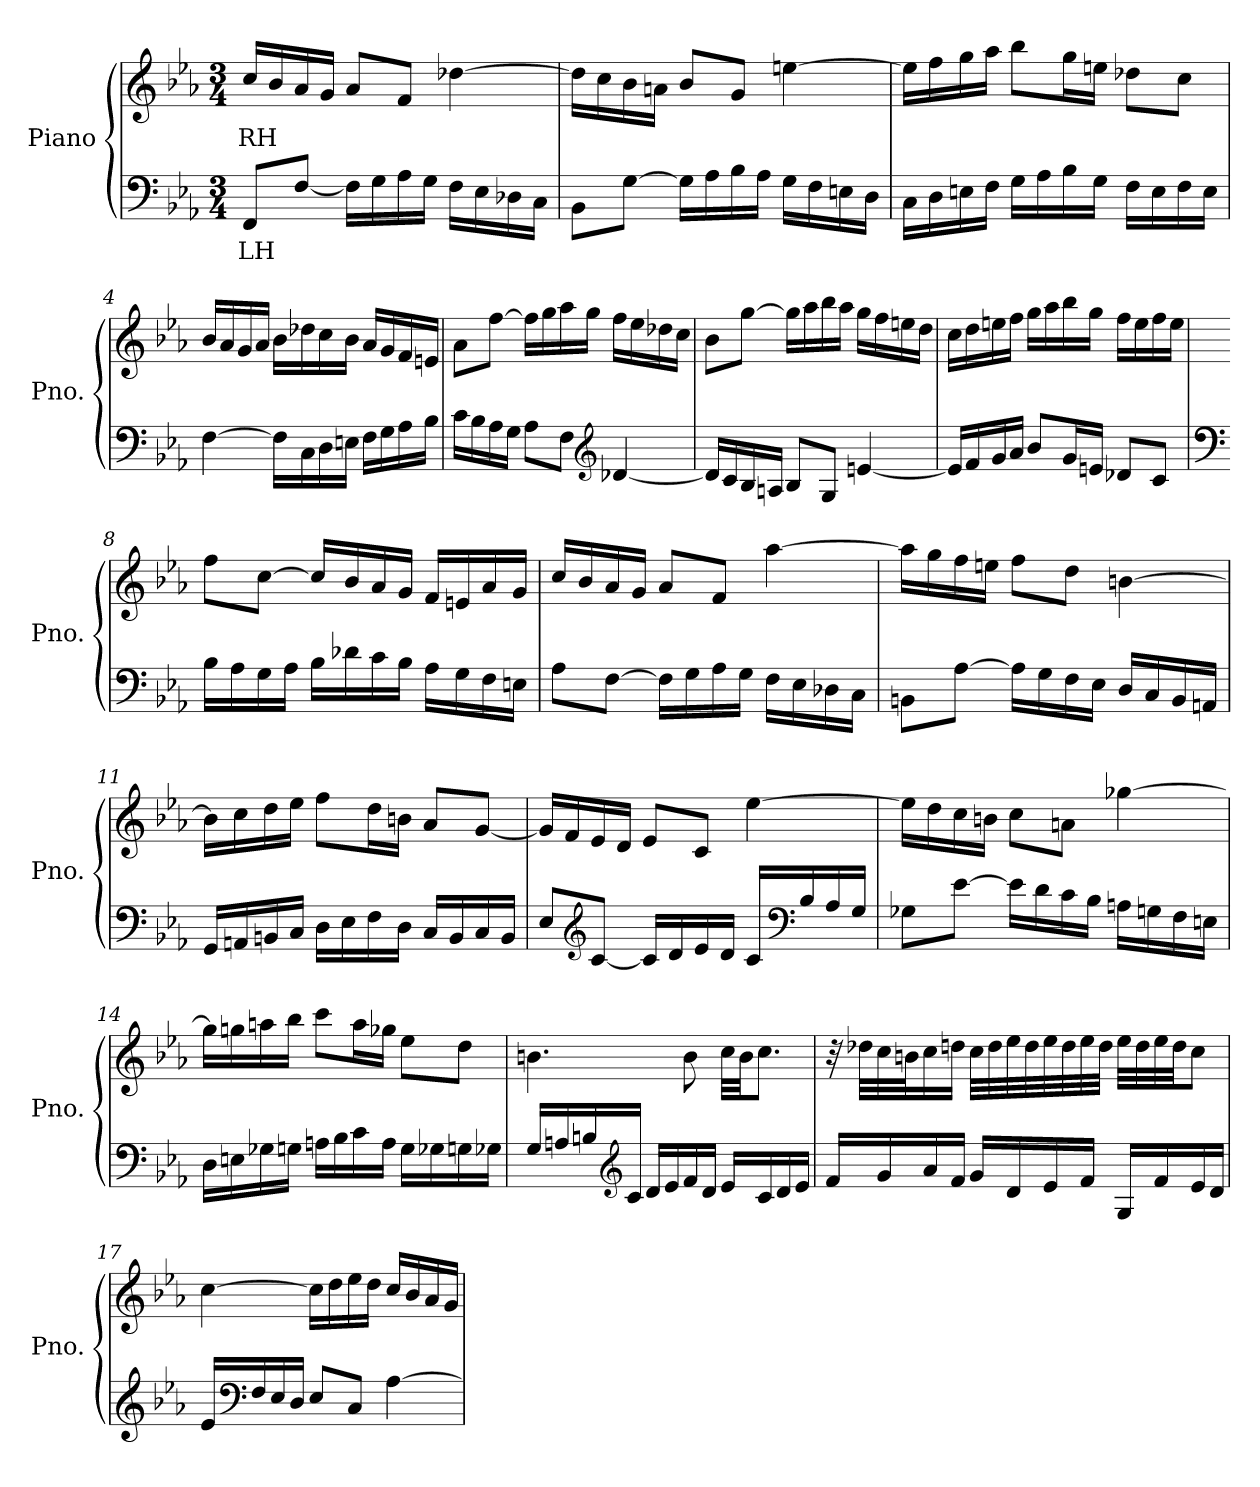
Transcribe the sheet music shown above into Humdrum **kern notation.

**kern	**text	**kern	**text
*part2	*part2	*part1	*part1
*staff2	*staff2	*staff1	*staff1
*I"Piano	*	*I"Piano	*
*I'Pno.	*	*I'Pno.	*
*clefF4	*	*clefG2	*
*k[b-e-a-]	*	*k[b-e-a-]	*
*M3/4	*	*M3/4	*
*MM100	*	*MM100	*
=1	=1	=1	=1
!	!LO:LY:b	!	!LO:LY:b
8FF/L	LH	16cc/LL	RH
.	.	16b-/	.
[8F/J	.	16a-/	.
.	.	16g/JJ	.
16F\LL]	.	8a-/L	.
16G\	.	.	.
16A-\	.	8f/J	.
16G\JJ	.	.	.
16F\LL	.	[4dd-X\	.
16E-\	.	.	.
16D-X\	.	.	.
16C\JJ	.	.	.
=2	=2	=2	=2
8BB-\L	.	16dd-\LL]	.
.	.	16cc\	.
[8G\J	.	16b-\	.
.	.	16an\JJ	.
16G\LL]	.	8b-/L	.
16A-\	.	.	.
16B-\	.	8g/J	.
16A-\JJ	.	.	.
16G\LL	.	[4een\	.
16F\	.	.	.
16En\	.	.	.
16D\JJ	.	.	.
=3	=3	=3	=3
16C\LL	.	16ee\LL]	.
16D\	.	16ff\	.
16En\	.	16gg\	.
16F\JJ	.	16aa-\JJ	.
16G\LL	.	8bb-\L	.
16A-\	.	.	.
16B-\	.	16gg\L	.
16G\JJ	.	16een\JJ	.
16F\LL	.	8dd-X\L	.
16E\	.	.	.
16F\	.	8cc\J	.
16E\JJ	.	.	.
!!LO:LB:g=z
=4	=4	=4	=4
[4F\	.	16b-/LL	.
.	.	16a-/	.
.	.	16g/	.
.	.	16a-/JJ	.
16F\LL]	.	16b-\LL	.
16C\	.	16dd-X\	.
16D\	.	16cc\	.
16En\JJ	.	16b-\JJ	.
16F\LL	.	16a-/LL	.
16G\	.	16g/	.
16A-\	.	16f/	.
16B-\JJ	.	16en/JJ	.
=5	=5	=5	=5
16c\LL	.	8a-\L	.
16B-\	.	.	.
16A-\	.	[8ff\J	.
16G\JJ	.	.	.
8A-\L	.	16ff\LL]	.
.	.	16gg\	.
8F\J	.	16aa-\	.
.	.	16gg\JJ	.
*clefG2	*	*	*
[4d-X/	.	16ff\LL	.
.	.	16ee-\	.
.	.	16dd-X\	.
.	.	16cc\JJ	.
=6	=6	=6	=6
16d-/LL]	.	8b-\L	.
16c/	.	.	.
16B-/	.	[8gg\J	.
16An/JJ	.	.	.
8B-/L	.	16gg\LL]	.
.	.	16aa-\	.
8G/J	.	16bb-\	.
.	.	16aa-\JJ	.
[4en/	.	16gg\LL	.
.	.	16ff\	.
.	.	16een\	.
.	.	16dd\JJ	.
!!LO:LB:g=z
=7	=7	=7	=7
16e/LL]	.	16cc\LL	.
16f/	.	16dd\	.
16g/	.	16een\	.
16a-/JJ	.	16ff\JJ	.
8b-/L	.	16gg\LL	.
.	.	16aa-\	.
16g/L	.	16bb-\	.
16en/JJ	.	16gg\JJ	.
8d-X/L	.	16ff\LL	.
.	.	16ee\	.
8c/J	.	16ff\	.
.	.	16ee\JJ	.
=8	=8	=8	=8
*clefF4	*	*	*
16B-\LL	.	8ff\L	.
16A-\	.	.	.
16G\	.	[8cc\J	.
16A-\JJ	.	.	.
16B-\LL	.	16cc/LL]	.
16d-X\	.	16b-/	.
16c\	.	16a-/	.
16B-\JJ	.	16g/JJ	.
16A-\LL	.	16f/LL	.
16G\	.	16en/	.
16F\	.	16a-/	.
16En\JJ	.	16g/JJ	.
=9	=9	=9	=9
8A-\L	.	16cc/LL	.
.	.	16b-/	.
[8F\J	.	16a-/	.
.	.	16g/JJ	.
16F\LL]	.	8a-/L	.
16G\	.	.	.
16A-\	.	8f/J	.
16G\JJ	.	.	.
16F\LL	.	[4aa-\	.
16E-\	.	.	.
16D-X\	.	.	.
16C\JJ	.	.	.
!!LO:LB:g=z
=10	=10	=10	=10
8BBn\L	.	16aa-\LL]	.
.	.	16gg\	.
[8A-\J	.	16ff\	.
.	.	16een\JJ	.
16A-\LL]	.	8ff\L	.
16G\	.	.	.
16F\	.	8dd\J	.
16E-\JJ	.	.	.
16D/LL	.	[4bn\	.
16C/	.	.	.
16BB/	.	.	.
16AAn/JJ	.	.	.
=11	=11	=11	=11
16GG/LL	.	16b\LL]	.
16AAn/	.	16cc\	.
16BBn/	.	16dd\	.
16C/JJ	.	16ee-\JJ	.
16D\LL	.	8ff\L	.
16E-\	.	.	.
16F\	.	16dd\L	.
16D\JJ	.	16bn\JJ	.
16C/LL	.	8a-/L	.
16BB/	.	.	.
16C/	.	[8g/J	.
16BB/JJ	.	.	.
=12	=12	=12	=12
8E-/L	.	16g/LL]	.
.	.	16f/	.
*clefG2	*	*	*
[8c/J	.	16e-/	.
.	.	16d/JJ	.
16c/LL]	.	8e-/L	.
16d/	.	.	.
16e-/	.	8c/J	.
16d/JJ	.	.	.
16c/LL	.	[4ee-\	.
*clefF4	*	*	*
16B-/	.	.	.
16A-/	.	.	.
16G/JJ	.	.	.
!!LO:LB:g=z
=13	=13	=13	=13
8G-X\L	.	16ee-\LL]	.
.	.	16dd\	.
[8e-\J	.	16cc\	.
.	.	16bn\JJ	.
16e-\LL]	.	8cc\L	.
16d\	.	.	.
16c\	.	8an\J	.
16B-\JJ	.	.	.
16An\LL	.	[4gg-X\	.
16Gn\	.	.	.
16F\	.	.	.
16En\JJ	.	.	.
=14	=14	=14	=14
16D\LL	.	16gg-\LL]	.
16En\	.	16ggn\	.
16G-X\	.	16aan\	.
16Gn\JJ	.	16bb-\JJ	.
16An\LL	.	8ccc\L	.
16B-\	.	.	.
16c\	.	16aa\L	.
16A\JJ	.	16gg-X\JJ	.
16G\LL	.	8ee-\L	.
16G-X\	.	.	.
16Gn\	.	8dd\J	.
16G-X\JJ	.	.	.
!!LO:LB:g=z
=15	=15	=15	=15
16G/LL	.	4.bn\	.
16An/	.	.	.
16Bn/	.	.	.
*clefG2	*	*	*
16c/JJ	.	.	.
16d/LL	.	.	.
16e-/	.	.	.
16f/	.	8b\	.
16d/JJ	.	.	.
16e-/LL	.	32cc\LLL	.
.	.	32b\JJ	.
16c/	.	8.cc\J	.
16d/	.	.	.
16e-/JJ	.	.	.
=16	=16	=16	=16
16f/LL	.	32r	.
.	.	32dd-X\LLL	.
16g/	.	32cc\	.
.	.	32bn\J	.
16a-/	.	16cc\	.
16f/JJ	.	16ddn\JJ	.
16g/LL	.	32cc\LLL	.
.	.	32dd\	.
16d/	.	32ee-\	.
.	.	32dd\	.
16e-/	.	32ee-\	.
.	.	32dd\	.
16f/JJ	.	32ee-\	.
.	.	32dd\JJJ	.
16G/LL	.	32ee-\LLL	.
.	.	32dd\	.
16f/	.	32ee-\	.
.	.	32dd\JJ	.
16e-/	.	8cc\J	.
16d/JJ	.	.	.
!!LO:PB:g=z
=17	=17	=17	=17
16e-/LL	.	[4cc\	.
*clefF4	*	*	*
16F/	.	.	.
16E-/	.	.	.
16D/JJ	.	.	.
8E-/L	.	16cc\LL]	.
.	.	16dd\	.
8C/J	.	16ee-\	.
.	.	16dd\JJ	.
[4A-\	.	16cc/LL	.
.	.	16b-/	.
.	.	16a-/	.
.	.	16g/JJ	.
=	=	=	=
*-	*-	*-	*-
